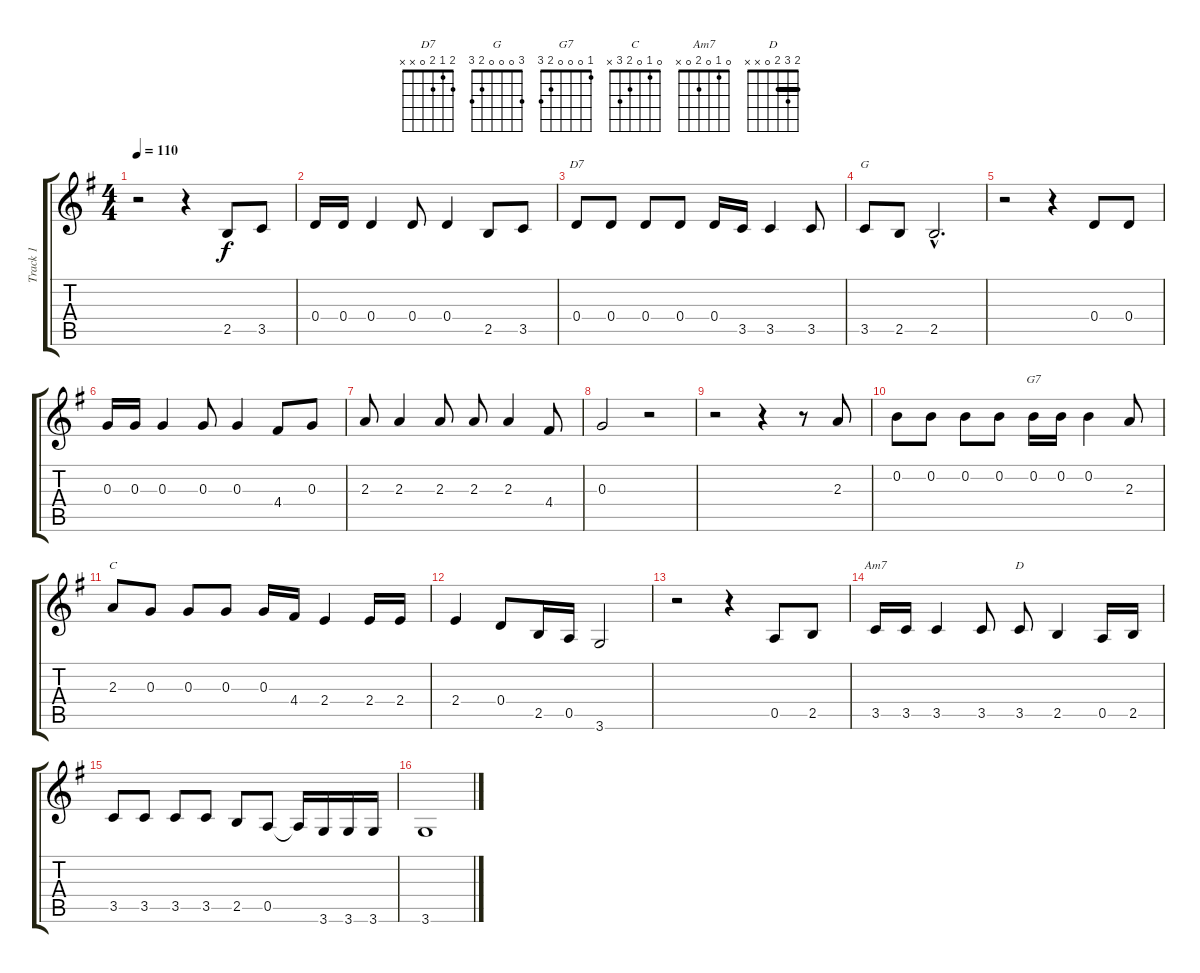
\track ("Track 1" "Track 1") {instrument acousticguitarsteel}
\staff {score tabs}
\tuning (E4 B3 G3 D3 A2 E2) {hide}
\chord ("D7" 2 1 2 0 x x)
\chord ("G" 3 0 0 0 2 3)
\chord ("G7" 1 0 0 0 2 3)
\chord ("C" 0 1 0 2 3 x)
\chord ("Am7" 0 1 0 2 0 x)
\chord ("D" 2 3 2 0 x x) {barre 2}
\ts (4 4)
\tempo 110
\clef g2
\ks g
r.2{dy f} r.4 2.5.8 3.5.8 |
0.4.16 0.4.16 0.4.4 0.4.8 0.4.4 2.5.8 3.5.8 |
0.4.8{ch "D7"} 0.4.8 0.4.8 0.4.8 0.4.16 3.5.16 3.5.4 3.5.8 |
3.5.8{ch "G"} 2.5.8 2.5{hac}.2{d} |
r.2 r.4 0.4.8 0.4.8 |
0.3.16 0.3.16 0.3.4 0.3.8 0.3.4 4.4.8 0.3.8 |
2.3.8 2.3.4 2.3.8 2.3.8 2.3.4 4.4.8 |
0.3.2 r.2 |
r.2 r.4 r.8 2.3.8 |
0.2.8 0.2.8 0.2.8 0.2.8 0.2.16{ch "G7"} 0.2.16 0.2.4 2.3.8 |
2.3.8{ch "C"} 0.3.8 0.3.8 0.3.8 0.3.16 4.4.16 2.4.4 2.4.16 2.4.16 |
2.4.4 0.4.8 2.5.16 0.5.16 3.6.2 |
r.2 r.4 0.5.8 2.5.8 |
3.5.16{ch "Am7"} 3.5.16 3.5.4 3.5.8 3.5.8{ch "D"} 2.5.4 0.5.16 2.5.16 |
3.5.8 3.5.8 3.5.8 3.5.8 2.5.8 0.5.8 0.5{t}.16 3.6.16 3.6.16 3.6.16 |
3.6.1
